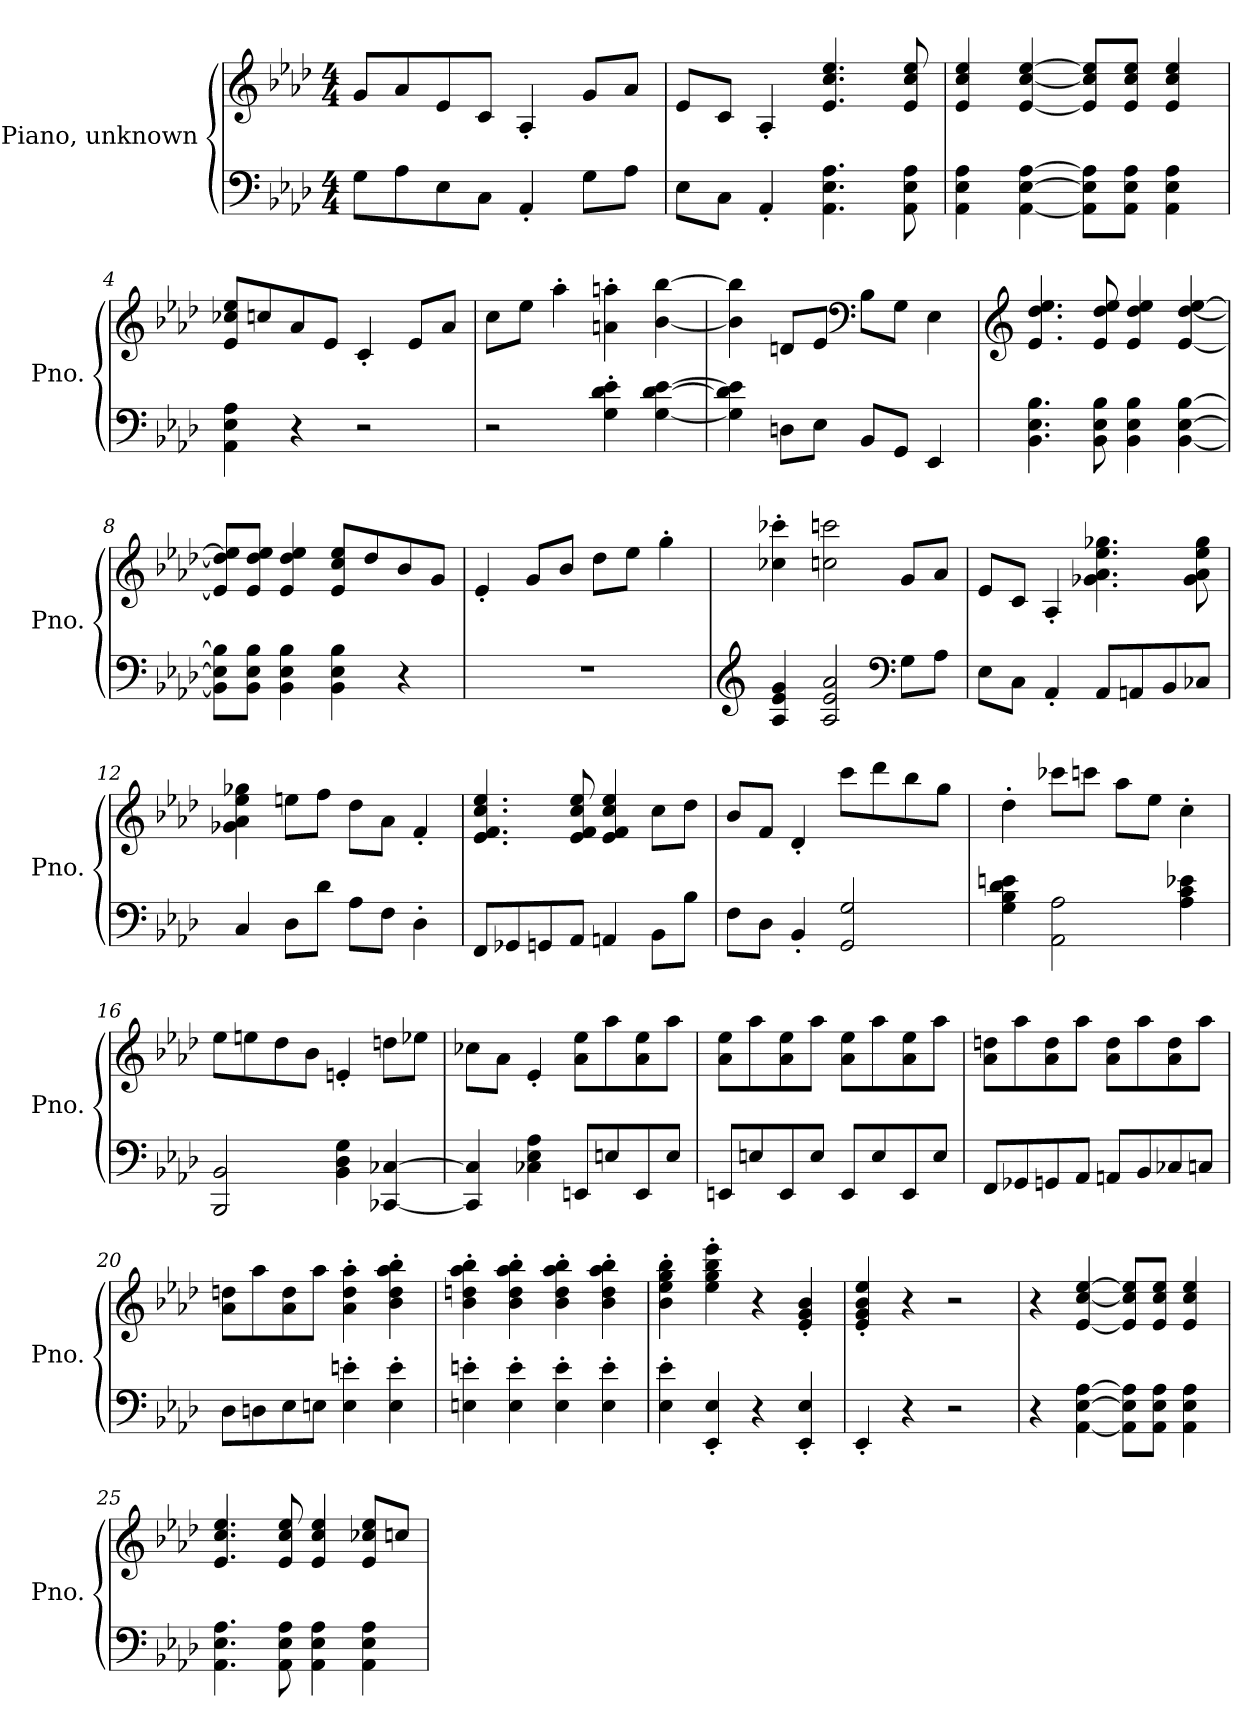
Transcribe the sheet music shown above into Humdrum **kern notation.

**kern	**kern
*part1	*part1
*staff2	*staff1
*I"Piano, unknown	*
*I'Pno.	*
*clefF4	*clefG2
*k[b-e-a-d-]	*k[b-e-a-d-]
*M4/4	*M4/4
*MM120	*MM120
=1	=1
8G\L	8g/L
8A-\	8a-/
8E-\	8e-/
8C\J	8c/J
4AA-'/	4A-'/
8G\L	8g/L
8A-\J	8a-/J
=2	=2
8E-\L	8e-/L
8C\J	8c/J
4AA-'/	4A-'/
4.AA-\ 4.E-\ 4.A-\	4.e-/ 4.cc/ 4.ee-/
8AA-\ 8E-\ 8A-\	8e-/ 8cc/ 8ee-/
=3	=3
4AA-\ 4E-\ 4A-\	4e-/ 4cc/ 4ee-/
[4AA-\ [4E-\ [4A-\	[4e-/ [4cc/ [4ee-/
8AA-\] 8E-\] 8A-\]L	8e-/] 8cc/] 8ee-/]L
8AA-\ 8E-\ 8A-\J	8e-/ 8cc/ 8ee-/J
4AA-\ 4E-\ 4A-\	4e-/ 4cc/ 4ee-/
=4	=4
4AA-\ 4E-\ 4A-\	8e-/ 8cc-X/ 8ee-/L
.	8ccn/
4r	8a-/
.	8e-/J
2r	4c'/
.	8e-/L
.	8a-/J
=5	=5
2r	8cc\L
.	8ee-\J
.	4aa-'\
4G\' 4d-\' 4e-\'	4an\' 4aan\'
[4G\ [4d-\ [4e-\	[4b-\ [4bb-\
!!LO:LB:g=z
=6	=6
4G\] 4d-\] 4e-\]	4b-\] 4bb-\]
8Dn\L	8dn/L
8E-\J	8e-/J
*	*clefF4
8BB-/L	8B-\L
8GG/J	8G\J
4EE-/	4E-\
=7	=7
*	*clefG2
4.BB-\ 4.E-\ 4.B-\	4.e-/ 4.dd-/ 4.ee-/
8BB-\ 8E-\ 8B-\	8e-/ 8dd-/ 8ee-/
4BB-\ 4E-\ 4B-\	4e-/ 4dd-/ 4ee-/
[4BB-\ [4E-\ [4B-\	[4e-/ [4dd-/ [4ee-/
=8	=8
8BB-\] 8E-\] 8B-\]L	8e-/] 8dd-/] 8ee-/]L
8BB-\ 8E-\ 8B-\J	8e-/ 8dd-/ 8ee-/J
4BB-\ 4E-\ 4B-\	4e-/ 4dd-/ 4ee-/
4BB-\ 4E-\ 4B-\	8e-/ 8cc/ 8ee-/L
.	8dd-/
4r	8b-/
.	8g/J
=9	=9
1r	4e-'/
.	8g/L
.	8b-/J
.	8dd-\L
.	8ee-\J
.	4gg'\
!!LO:LB:g=z
=10	=10
*clefG2	*
4A-/ 4e-/ 4g/	4cc-X\' 4ccc-X\'
2A-/ 2e-/ 2a-/	2ccn\ 2cccn\
*clefF4	*
8G\L	8g/L
8A-\J	8a-/J
=11	=11
8E-\L	8e-/L
8C\J	8c/J
4AA-'/	4A-'/
8AA-/L	4.g-X\ 4.a-\ 4.ee-\ 4.gg-X\
8AAn/	.
8BB-/	.
8C-X/J	8g-\ 8a-\ 8ee-\ 8gg-\
=12	=12
4C/	4g-X\ 4a-\ 4ee-\ 4gg-X\
8D-\L	8een\L
8d-\J	8ff\J
8A-\L	8dd-\L
8F\J	8a-\J
4D-'\	4f'/
=13	=13
8FF/L	4.e-/ 4.f/ 4.cc/ 4.ee-/
8GG-X/	.
8GGn/	.
8AA-/J	8e-/ 8f/ 8cc/ 8ee-/
4AAn/	4e-/ 4f/ 4cc/ 4ee-/
8BB-\L	8cc\L
8B-\J	8dd-\J
!!LO:LB:g=z
=14	=14
8F\L	8b-/L
8D-\J	8f/J
4BB-'/	4d-'/
2GG/ 2G/	8ccc\L
.	8ddd-\
.	8bb-\
.	8gg\J
=15	=15
4G\ 4B-\ 4d-\ 4en\	4dd-'\
2AA-\ 2A-\	8ccc-X\L
.	8cccn\J
.	8aa-\L
.	8ee-\J
4A-\ 4c\ 4e-X\	4cc'\
=16	=16
2BBB-/ 2BB-/	8ee-\L
.	8een\
.	8dd-\
.	8b-\J
4BB-\ 4D-\ 4G\	4en'/
[4CC-X/ [4C-X/	8ddn\L
.	8ee-X\J
=17	=17
4CC-/] 4C-/]	8cc-X\L
.	8a-\J
4C-X\ 4E-\ 4A-\	4e-'/
8EEn/L	8a-\ 8ee-\L
8En/	8aa-\
8EE/	8a-\ 8ee-\
8E/J	8aa-\J
!!LO:LB:g=z
=18	=18
8EEn/L	8a-\ 8ee-\L
8En/	8aa-\
8EE/	8a-\ 8ee-\
8E/J	8aa-\J
8EE/L	8a-\ 8ee-\L
8E/	8aa-\
8EE/	8a-\ 8ee-\
8E/J	8aa-\J
=19	=19
8FF/L	8a-\ 8ddn\L
8GG-X/	8aa-\
8GGn/	8a-\ 8dd\
8AA-/J	8aa-\J
8AAn/L	8a-\ 8dd\L
8BB-/	8aa-\
8C-X/	8a-\ 8dd\
8Cn/J	8aa-\J
=20	=20
8D-\L	8a-\ 8ddn\L
8Dn\	8aa-\
8E-\	8a-\ 8dd\
8En\J	8aa-\J
4E\' 4en\'	4a-\' 4dd\' 4aa-\'
4E\' 4e\'	4b-\' 4dd\' 4aa-\' 4bb-\'
=21	=21
4En\' 4en\'	4b-\' 4ddn\' 4aa-\' 4bb-\'
4E\' 4e\'	4b-\' 4dd\' 4aa-\' 4bb-\'
4E\' 4e\'	4b-\' 4dd\' 4aa-\' 4bb-\'
4E\' 4e\'	4b-\' 4dd\' 4aa-\' 4bb-\'
!!LO:LB:g=z
=22	=22
4E-\' 4e-\'	4b-\' 4ee-\' 4gg\' 4bb-\'
4EE-/' 4E-/'	4ee-\' 4gg\' 4bb-\' 4eee-\'
4r	4r
4EE-/' 4E-/'	4e-/' 4g/' 4b-/'
=23	=23
4EE-'/	4e-/' 4g/' 4b-/' 4ee-/'
4r	4r
2r	2r
=24	=24
4r	4r
[4AA-\ [4E-\ [4A-\	[4e-/ [4cc/ [4ee-/
8AA-\] 8E-\] 8A-\]L	8e-/] 8cc/] 8ee-/]L
8AA-\ 8E-\ 8A-\J	8e-/ 8cc/ 8ee-/J
4AA-\ 4E-\ 4A-\	4e-/ 4cc/ 4ee-/
=25	=25
4.AA-\ 4.E-\ 4.A-\	4.e-/ 4.cc/ 4.ee-/
8AA-\ 8E-\ 8A-\	8e-/ 8cc/ 8ee-/
4AA-\ 4E-\ 4A-\	4e-/ 4cc/ 4ee-/
4AA-\ 4E-\ 4A-\	8e-/ 8cc-X/ 8ee-/L
.	8ccn/J
=	=
*-	*-
